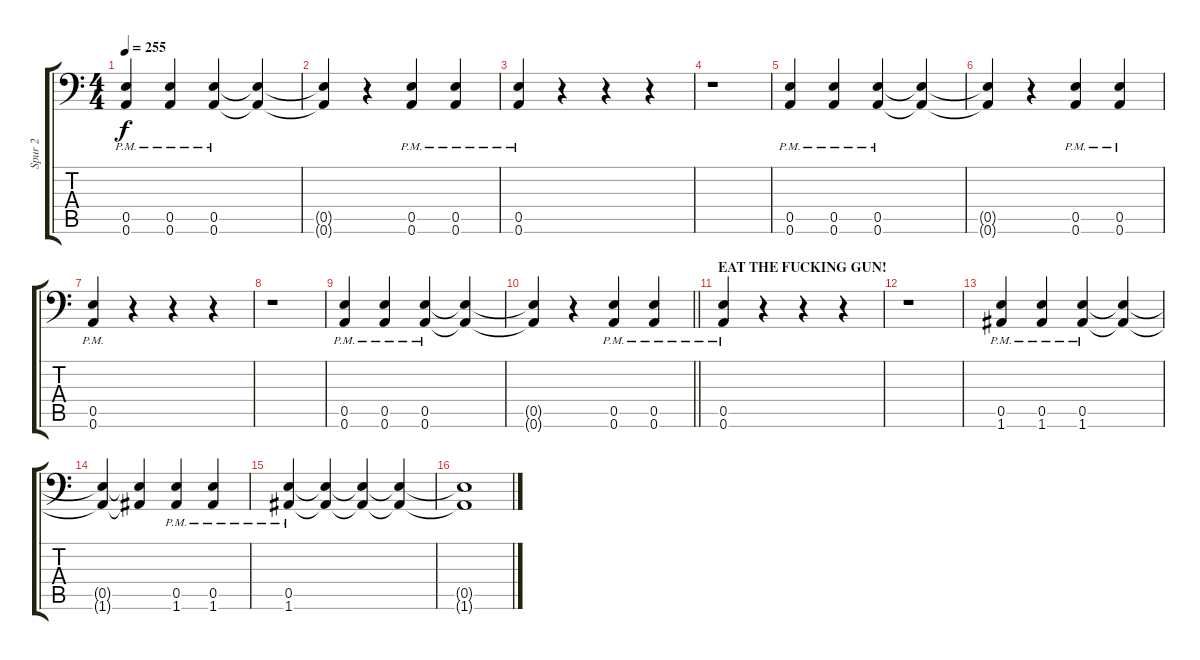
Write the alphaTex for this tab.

\track ("Spur 2" "Spur 2") {instrument distortionguitar}
\staff {score tabs}
\tuning (B3 Gb3 D3 A2 E2 A1) {hide}
\ts (4 4)
\tempo 255
\clef f4
\ks c
(0.5{pm} 0.6{pm}).4{dy f} (0.5{pm} 0.6{pm}).4 (0.5{pm} 0.6{pm}).4 (0.5{t} 0.6{t}).4 |
(0.5{t} 0.6{t}).4 r.4 (0.5{pm} 0.6{pm}).4 (0.5{pm} 0.6{pm}).4 |
(0.5{pm} 0.6{pm}).4 r.4 r.4 r.4 |
r.1 |
(0.5{pm} 0.6{pm}).4 (0.5{pm} 0.6{pm}).4 (0.5{pm} 0.6{pm}).4 (0.5{t} 0.6{t}).4 |
(0.5{t} 0.6{t}).4 r.4 (0.5{pm} 0.6{pm}).4 (0.5{pm} 0.6{pm}).4 |
(0.5{pm} 0.6{pm}).4 r.4 r.4 r.4 |
r.1 |
(0.5{pm} 0.6{pm}).4 (0.5{pm} 0.6{pm}).4 (0.5{pm} 0.6{pm}).4 (0.5{t} 0.6{t}).4 |
\barLineRight lightlight
(0.5{t} 0.6{t}).4 r.4 (0.5{pm} 0.6{pm}).4 (0.5{pm} 0.6{pm}).4 |
\section ("" "EAT THE FUCKING GUN!")
(0.5{pm} 0.6{pm}).4 r.4 r.4 r.4 |
r.1 |
(0.5{pm} 1.6{pm}).4 (0.5{pm} 1.6{pm}).4 (0.5{pm} 1.6{pm}).4 (0.5{t} 1.6{t}).4 |
(0.5{t} 1.6{t}).4 (0.5{t} 1.6{t}).4 (0.5{pm} 1.6{pm}).4 (0.5{pm} 1.6{pm}).4 |
(0.5{pm} 1.6{pm}).4 (0.5{t} 1.6{t}).4 (0.5{t} 1.6{t}).4 (0.5{t} 1.6{t}).4 |
(0.5{t} 1.6{t}).1
